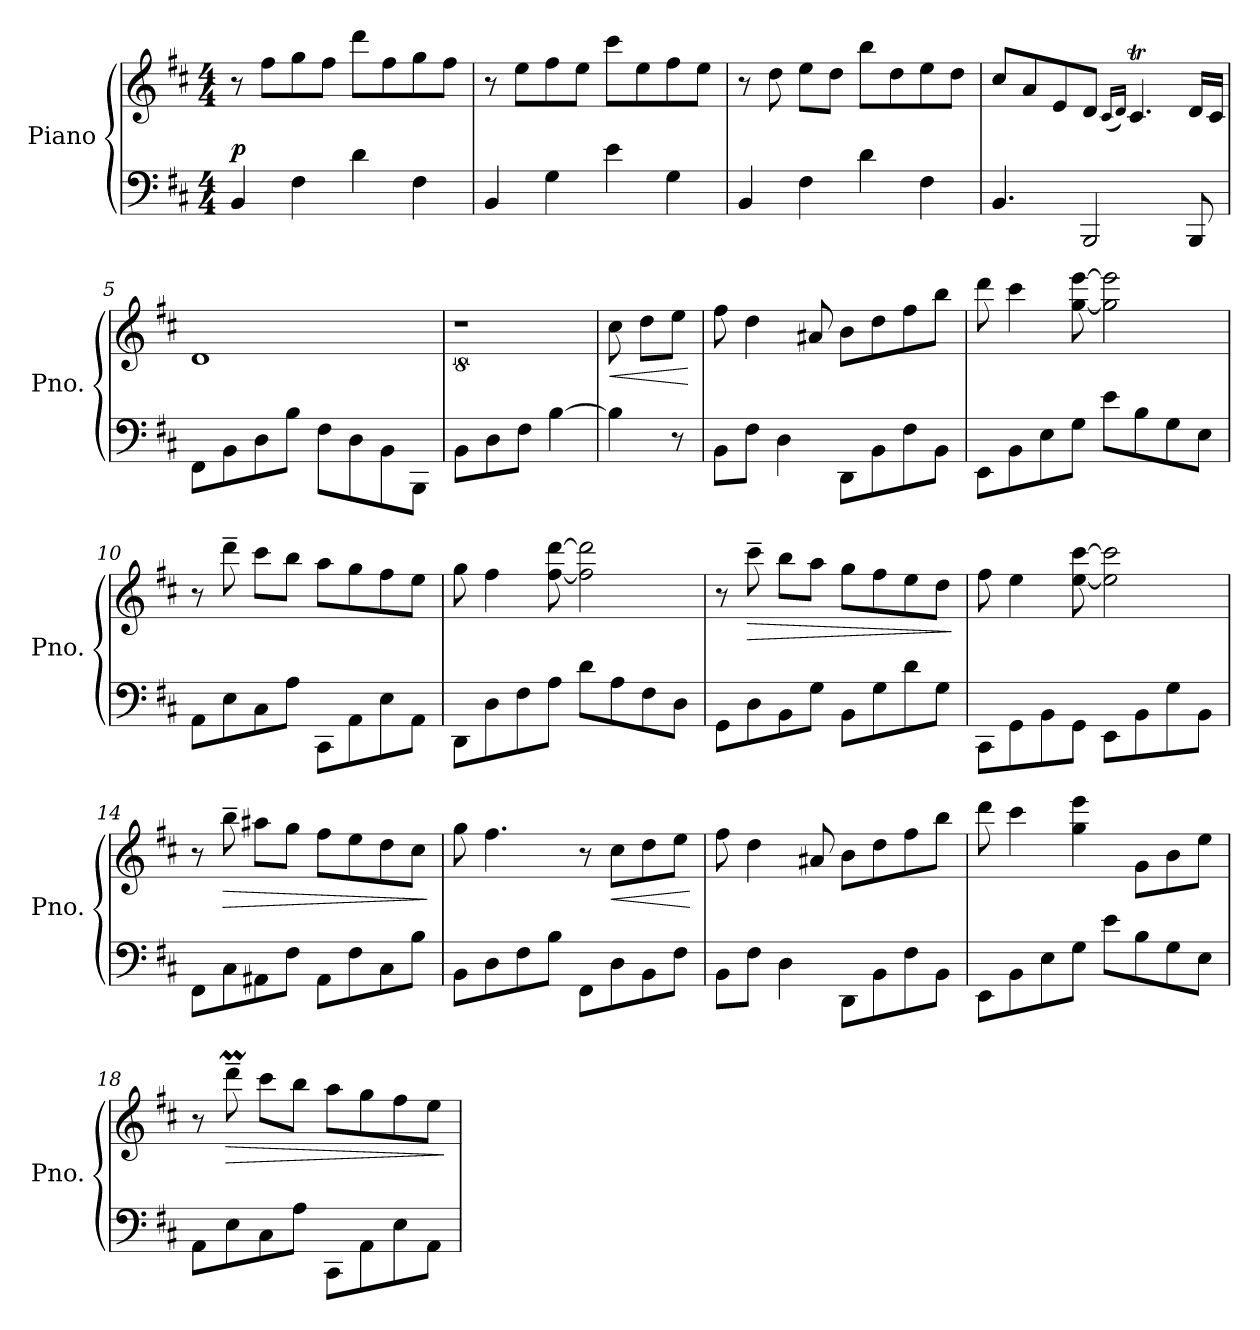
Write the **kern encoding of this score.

**kern	**kern	**dynam
*part1	*part1	*part1
*staff2	*staff1	*staff1/2
*I"Piano	*	*
*I'Pno.	*	*
*clefF4	*clefG2	*
*k[f#c#]	*k[f#c#]	*
*M4/4	*M4/4	*
*MM143	*MM143	*
=1	=1	=1
!	!	!LO:DY:a=2
4BB/	8r	p
.	8ff#\L	.
4F#\	8gg\	.
.	8ff#\J	.
4d\	8ddd\L	.
.	8ff#\	.
4F#\	8gg\	.
.	8ff#\J	.
=2	=2	=2
4BB/	8r	.
.	8ee\L	.
4G\	8ff#\	.
.	8ee\J	.
4e\	8ccc#\L	.
.	8ee\	.
4G\	8ff#\	.
.	8ee\J	.
=3	=3	=3
4BB/	8r	.
.	8dd\	.
4F#\	8ee\L	.
.	8dd\J	.
4d\	8bb\L	.
.	8dd\	.
4F#\	8ee\	.
.	8dd\J	.
=4	=4	=4
4.BB/	8cc#/L	.
.	8a/	.
.	8e/	.
2BBB/	8d/J	.
.	(16qc#/LL	.
.	16qd/JJ)	.
.	4.c#t/	.
8BBB/	16d/LL	.
.	16c#/JJ	.
!!LO:LB:g=z
=5	=5	=5
8FF#\L	1d	.
8BB\	.	.
8D\	.	.
8B\J	.	.
8F#\L	.	.
8D\	.	.
8BB\	.	.
8BBB\J	.	.
=6	=6	=6
8BB\L	8%5r	.
8D\	.	.
8F#\J	.	.
[4B\	.	.
=7	=7	=7
*	*MM145	*
!	!	!LO:HP:b
4B\]	8cc#\	<
.	8dd\L	.
8r	8ee\J	.
.	.	[
=8	=8	=8
8BB\L	8ff#\	.
8F#\J	4dd\	.
4D\	.	.
.	8a#X/	.
8DD\L	8b\L	.
8BB\	8dd\	.
8F#\	8ff#\	.
8BB\J	8bb\J	.
=9	=9	=9
8EE\L	8ddd\	.
8BB\	4ccc#\	.
8E\	.	.
8G\J	[8gg\ [8eee\	.
8e\L	2gg\] 2eee\]	.
8B\	.	.
8G\	.	.
8E\J	.	.
!!LO:LB:g=z
=10	=10	=10
8AA\L	8r	.
8E\	8ddd~\	.
8C#\	8ccc#\L	.
8A\J	8bb\J	.
8CC#\L	8aa\L	.
8AA\	8gg\	.
8E\	8ff#\	.
8AA\J	8ee\J	.
=11	=11	=11
8DD\L	8gg\	.
8D\	4ff#\	.
8F#\	.	.
8A\J	[8ff#\ [8ddd\	.
8d\L	2ff#\] 2ddd\]	.
8A\	.	.
8F#\	.	.
8D\J	.	.
=12	=12	=12
8GG\L	8r	.
!	!	!LO:HP:b
8D\	8ccc#~\	>
8BB\	8bb\L	.
8G\J	8aa\J	.
8BB\L	8gg\L	.
8G\	8ff#\	.
8d\	8ee\	.
8G\J	8dd\J	.
.	.	]
=13	=13	=13
8CC#\L	8ff#\	.
8GG\	4ee\	.
8BB\	.	.
8GG\J	[8ee\ [8ccc#\	.
8EE\L	2ee\] 2ccc#\]	.
8BB\	.	.
8G\	.	.
8BB\J	.	.
!!LO:LB:g=z
=14	=14	=14
8FF#\L	8r	.
!	!	!LO:HP:b
8C#\	8bb~\	>
8AA#X\	8aa#X\L	.
8F#\J	8gg\J	.
8AA#\L	8ff#\L	.
8F#\	8ee\	.
8C#\	8dd\	.
8B\J	8cc#\J	.
.	.	]
=15	=15	=15
8BB\L	8gg\	.
8D\	4.ff#\	.
8F#\	.	.
8B\J	.	.
8FF#\L	8r	.
!	!	!LO:HP:b
8D\	8cc#\L	<
8BB\	8dd\	.
8F#\J	8ee\J	.
.	.	[
=16	=16	=16
8BB\L	8ff#\	.
8F#\J	4dd\	.
4D\	.	.
.	8a#X/	.
8DD\L	8b\L	.
8BB\	8dd\	.
8F#\	8ff#\	.
8BB\J	8bb\J	.
=17	=17	=17
8EE\L	8ddd\	.
8BB\	4ccc#\	.
8E\	.	.
8G\J	4gg\ 4eee\	.
8e\L	.	.
8B\	8g\L	.
8G\	8b\	.
8E\J	8ee\J	.
!!LO:LB:g=z
=18	=18	=18
8AA\L	8r	.
!	!	!LO:HP:b
8E\	8dddM~\	>
8C#\	8ccc#\L	.
8A\J	8bb\J	.
8CC#\L	8aa\L	.
8AA\	8gg\	.
8E\	8ff#\	.
8AA\J	8ee\J	.
.	.	]
=	=	=
*-	*-	*-
